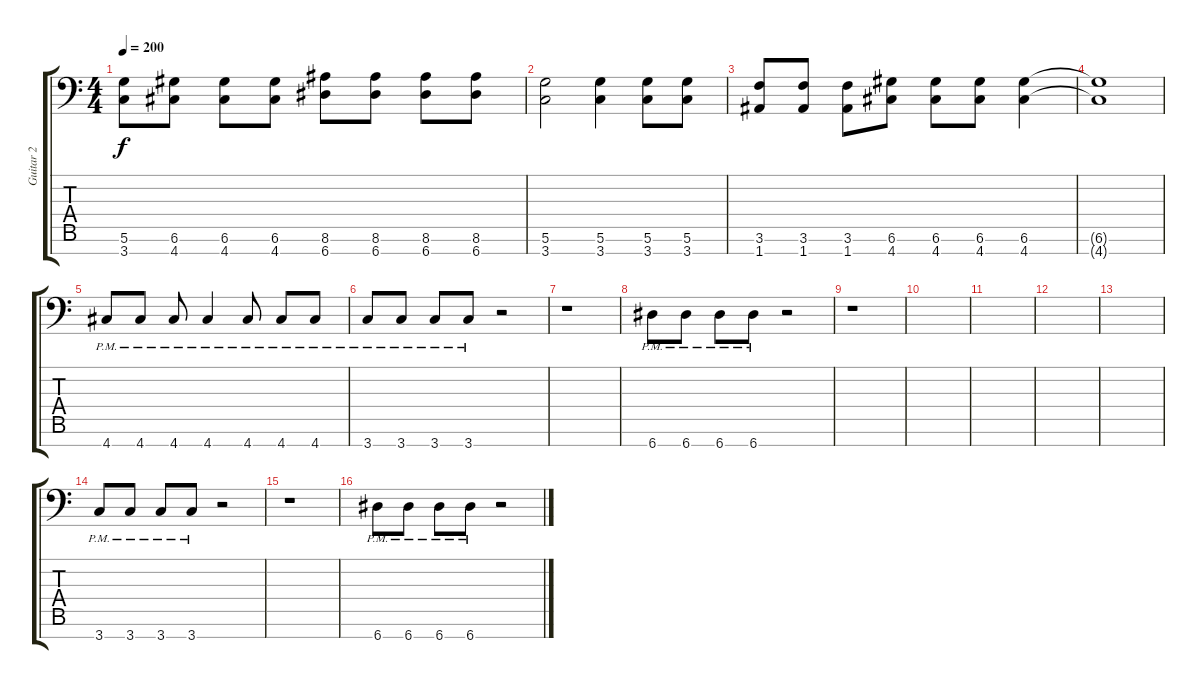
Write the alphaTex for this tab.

\track ("Guitar 2" "Guitar 2") {instrument distortionguitar}
\staff {score tabs}
\tuning (D4 A3 F3 C3 G2 D2 A1) {hide}
\ts (4 4)
\tempo 200
\clef f4
\ks c
(5.6 3.7).8{dy f} (6.6 4.7).8 (6.6 4.7).8 (6.6 4.7).8 (8.6 6.7).8 (8.6 6.7).8 (8.6 6.7).8 (8.6 6.7).8 |
(5.6 3.7).2 (5.6 3.7).4 (5.6 3.7).8 (5.6 3.7).8 |
(3.6 1.7).8 (3.6 1.7).8 (3.6 1.7).8 (6.6 4.7).8 (6.6 4.7).8 (6.6 4.7).8 (6.6 4.7).4 |
(6.6{t} 4.7{t}).1 |
4.7{pm}.8 4.7{pm}.8 4.7{pm}.8 4.7{pm}.4 4.7{pm}.8 4.7{pm}.8 4.7{pm}.8 |
3.7{pm}.8 3.7{pm}.8 3.7{pm}.8 3.7{pm}.8 r.2 |
r.1 |
6.7{pm}.8 6.7{pm}.8 6.7{pm}.8 6.7{pm}.8 r.2 |
r.1 |
|
|
|
|
3.7{pm}.8 3.7{pm}.8 3.7{pm}.8 3.7{pm}.8 r.2 |
r.1 |
6.7{pm}.8 6.7{pm}.8 6.7{pm}.8 6.7{pm}.8 r.2
